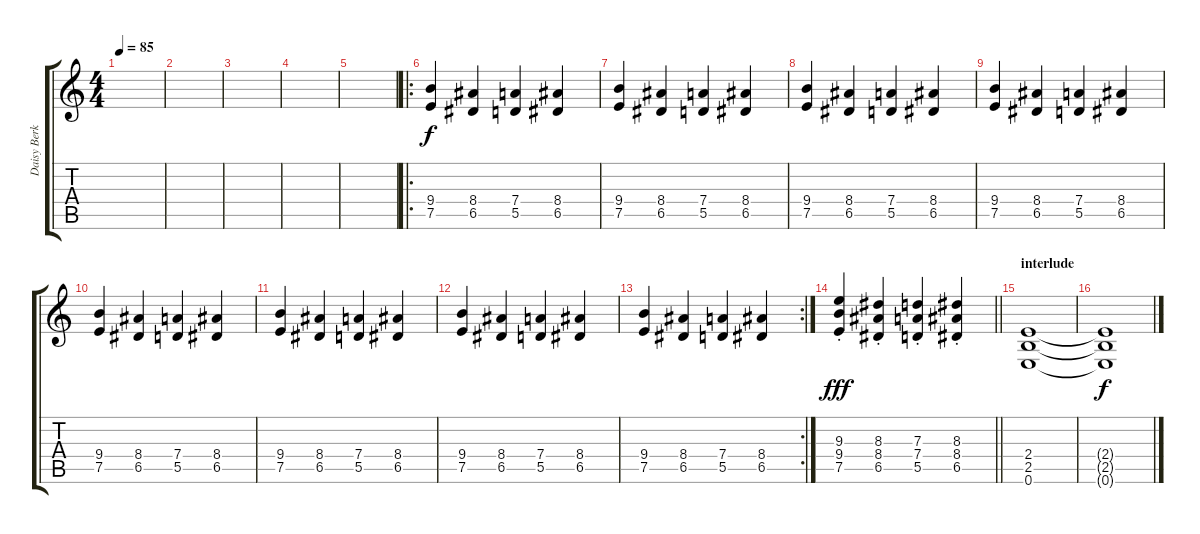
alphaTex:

\track ("Daisy Berkowitz" "Daisy Berk") {instrument overdrivenguitar}
\staff {score tabs}
\tuning (E4 B3 G3 D3 A2 E2) {hide}
\ts (4 4)
\tempo 85
\clef g2
\ks c
|
|
|
|
|
\ro
(9.4 7.5).4{dy f} (8.4 6.5).4 (7.4 5.5).4 (8.4 6.5).4 |
(9.4 7.5).4 (8.4 6.5).4 (7.4 5.5).4 (8.4 6.5).4 |
(9.4 7.5).4 (8.4 6.5).4 (7.4 5.5).4 (8.4 6.5).4 |
(9.4 7.5).4 (8.4 6.5).4 (7.4 5.5).4 (8.4 6.5).4 |
(9.4 7.5).4 (8.4 6.5).4 (7.4 5.5).4 (8.4 6.5).4 |
(9.4 7.5).4 (8.4 6.5).4 (7.4 5.5).4 (8.4 6.5).4 |
(9.4 7.5).4 (8.4 6.5).4 (7.4 5.5).4 (8.4 6.5).4 |
\rc 2
(9.4 7.5).4 (8.4 6.5).4 (7.4 5.5).4 (8.4 6.5).4 |
\barLineRight lightlight
(9.3{st} 9.4{st} 7.5{st}).4{dy fff} (8.3{st} 8.4{st} 6.5{st}).4 (7.3{st} 7.4{st} 5.5{st}).4 (8.3{st} 8.4{st} 6.5{st}).4 |
\section ("" "interlude")
(2.4 2.5 0.6).1{volume 0} |
(2.4{t} 2.5{t} 0.6{t}).1{dy f}
